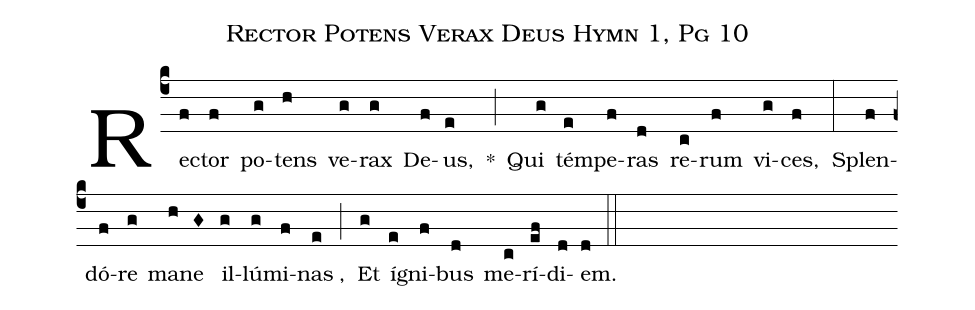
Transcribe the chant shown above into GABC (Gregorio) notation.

name:Rector Potens Verax Deus Hymn 1, Pg 10;
office-part:Hymnus;
%%
name: Rector Potens Verax Deus Hymn 1, Pg 10;
office-part: Unknown;
date: March 2025;
transcriber: Robert J. Moore;
transcription-date: March 2025;
style: modern;
annotation: j. T.;
%https://gregobase.selapa.net/source.php?id=44&images=1 page 10

%%
(c4) Rec(f)tor(f) po(g)tens(h) ve(g)rax(g) De(f)us,(e) *(;) Qui(g) tém(e)pe(f)ras(d) re(c)rum(f) vi(g)ces,(f) (:) Splen(f)dó(f)re(g) ma(h)ne(G) il(g)lú(g)mi(f)nas(e), (;) Et(g) íg(e)ni(f)bus(d) me(c)rí(ef)di(d)em.(d) (::)
